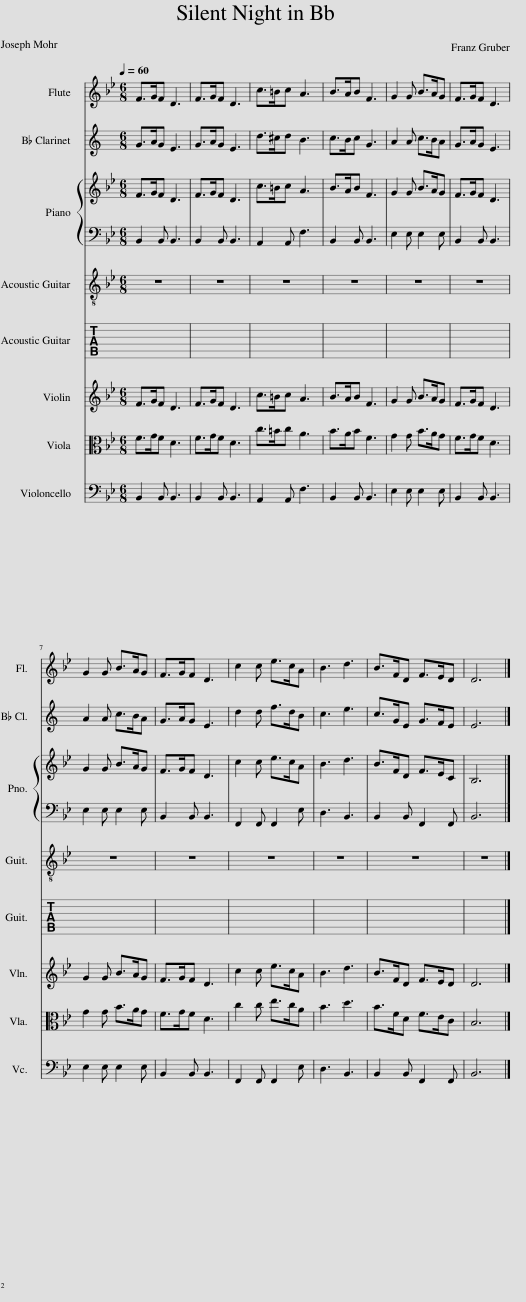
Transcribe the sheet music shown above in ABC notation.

X:1
%%score 1 2 { 3 | 4 } 5 6 7
L:1/8
Q:1/4=60
M:6/8
I:linebreak $
K:Bb
V:1 treble
V:2 treble transpose=-2
V:3 treble
V:4 bass
V:5 treble
V:6 alto
V:7 bass
V:1
 F>GF D3 | F>GF D3 | c>=Bc A3 | B>AB F3 | G2 G B>AG | %5
 F>GF D3 |$ G2 G B>AG | F>GF D3 | c2 c e>cA | B3 d3 | %10
 B>FD F>ED | D6 |] %12
V:2
[K:C] G>AG E3 | G>AG E3 | d>^cd B3 | c>Bc G3 | A2 A c>BA | %5
 G>AG E3 |$ A2 A c>BA | G>AG E3 | d2 d f>dB | c3 e3 | %10
 c>GE G>FE | E6 |] %12
V:3
 F>GF D3 | F>GF D3 | c>=Bc A3 | B>AB F3 | G2 G B>AG | %5
 F>GF D3 |$ G2 G B>AG | F>GF D3 | c2 c e>cA | B3 d3 | %10
 B>FD F>EC | B,6 |] %12
V:4
 B,,2 B,, B,,3 | B,,2 B,, B,,3 | A,,2 A,, F,3 | B,,2 B,, B,,3 | E,2 E, E,2 E, | %5
 B,,2 B,, B,,3 |$ E,2 E, E,2 E, | B,,2 B,, B,,3 | F,,2 F,, F,,2 E, | D,3 B,,3 | %10
 B,,2 B,, F,,2 F,, | B,,6 |] %12
V:5
 F>GF D3 | F>GF D3 | c>=Bc A3 | B>AB F3 | G2 G B>AG | %5
 F>GF D3 |$ G2 G B>AG | F>GF D3 | c2 c e>cA | B3 d3 | %10
 B>FD F>ED | D6 |] %12
V:6
 F>GF D3 | F>GF D3 | c>=Bc A3 | B>AB F3 | G2 G B>AG | %5
 F>GF D3 |$ G2 G B>AG | F>GF D3 | c2 c e>cA | B3 d3 | %10
 B>FD F>EC | B,6 |] %12
V:7
 B,,2 B,, B,,3 | B,,2 B,, B,,3 | A,,2 A,, F,3 | B,,2 B,, B,,3 | E,2 E, E,2 E, | %5
 B,,2 B,, B,,3 |$ E,2 E, E,2 E, | B,,2 B,, B,,3 | F,,2 F,, F,,2 E, | D,3 B,,3 | %10
 B,,2 B,, F,,2 F,, | B,,6 |] %12
